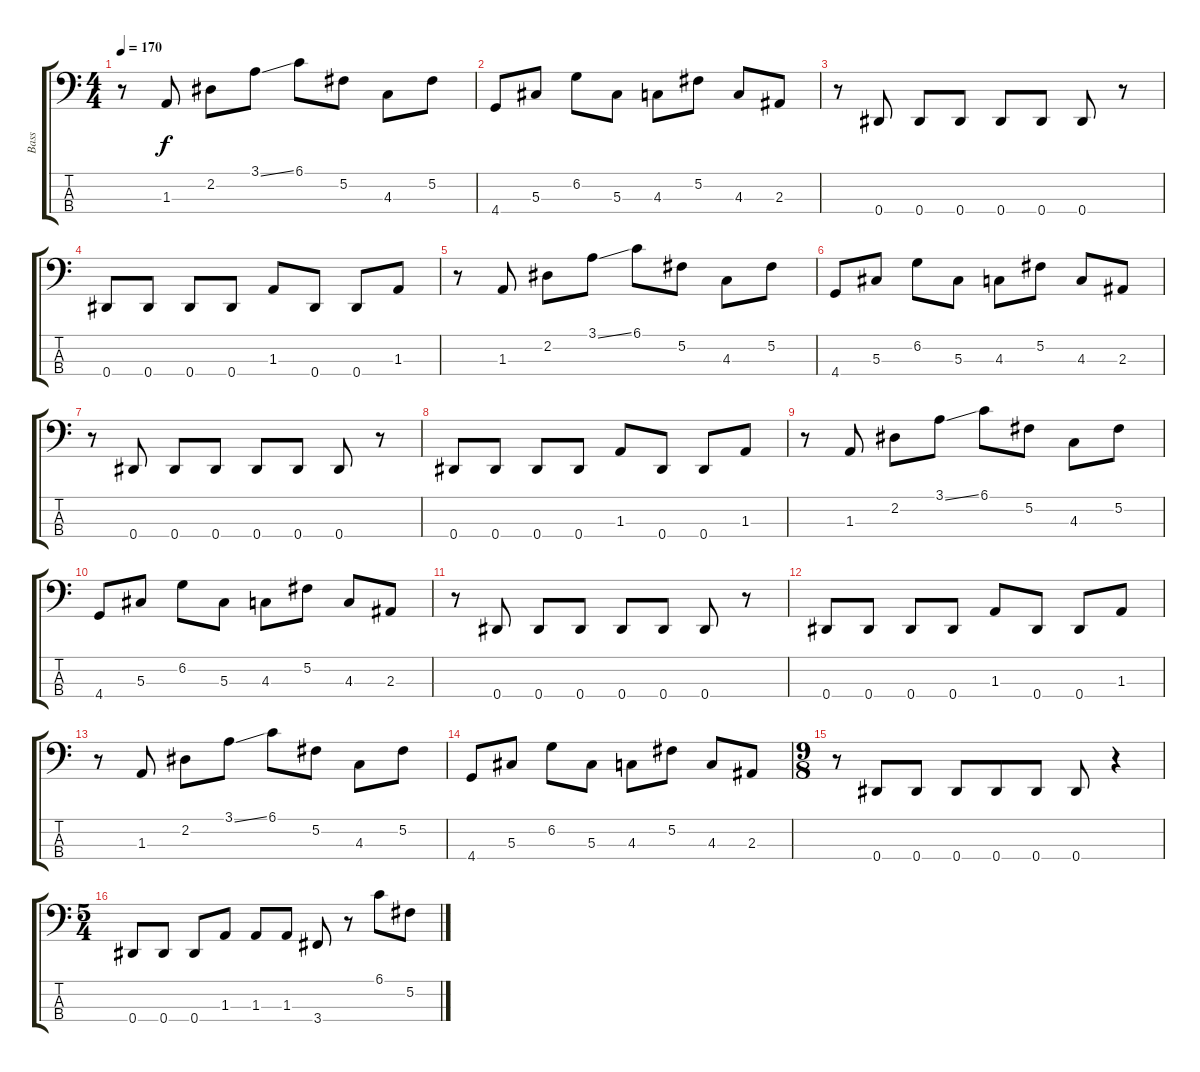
\track ("Bass" "Bass") {instrument electricbassfinger}
\staff {score tabs}
\tuning (Gb2 Db2 Ab1 Eb1) {hide}
\ts (4 4)
\tempo 170
\clef f4
\ks c
r.8{dy f} 1.3.8 2.2.8 3.1{ss}.8 6.1.8 5.2.8 4.3.8 5.2.8 |
4.4.8 5.3.8 6.2.8 5.3.8 4.3.8 5.2.8 4.3.8 2.3.8 |
r.8 0.4.8 0.4.8 0.4.8 0.4.8 0.4.8 0.4.8 r.8 |
0.4.8 0.4.8 0.4.8 0.4.8 1.3.8 0.4.8 0.4.8 1.3.8 |
r.8 1.3.8 2.2.8 3.1{ss}.8 6.1.8 5.2.8 4.3.8 5.2.8 |
4.4.8 5.3.8 6.2.8 5.3.8 4.3.8 5.2.8 4.3.8 2.3.8 |
r.8 0.4.8 0.4.8 0.4.8 0.4.8 0.4.8 0.4.8 r.8 |
0.4.8 0.4.8 0.4.8 0.4.8 1.3.8 0.4.8 0.4.8 1.3.8 |
r.8 1.3.8 2.2.8 3.1{ss}.8 6.1.8 5.2.8 4.3.8 5.2.8 |
4.4.8 5.3.8 6.2.8 5.3.8 4.3.8 5.2.8 4.3.8 2.3.8 |
r.8 0.4.8 0.4.8 0.4.8 0.4.8 0.4.8 0.4.8 r.8 |
0.4.8 0.4.8 0.4.8 0.4.8 1.3.8 0.4.8 0.4.8 1.3.8 |
r.8 1.3.8 2.2.8 3.1{ss}.8 6.1.8 5.2.8 4.3.8 5.2.8 |
4.4.8 5.3.8 6.2.8 5.3.8 4.3.8 5.2.8 4.3.8 2.3.8 |
\ts (9 8)
r.8 0.4.8 0.4.8 0.4.8 0.4.8 0.4.8 0.4.8 r.4 |
\ts (5 4)
0.4.8 0.4.8 0.4.8 1.3.8 1.3.8 1.3.8 3.4.8 r.8 6.1.8 5.2.8
